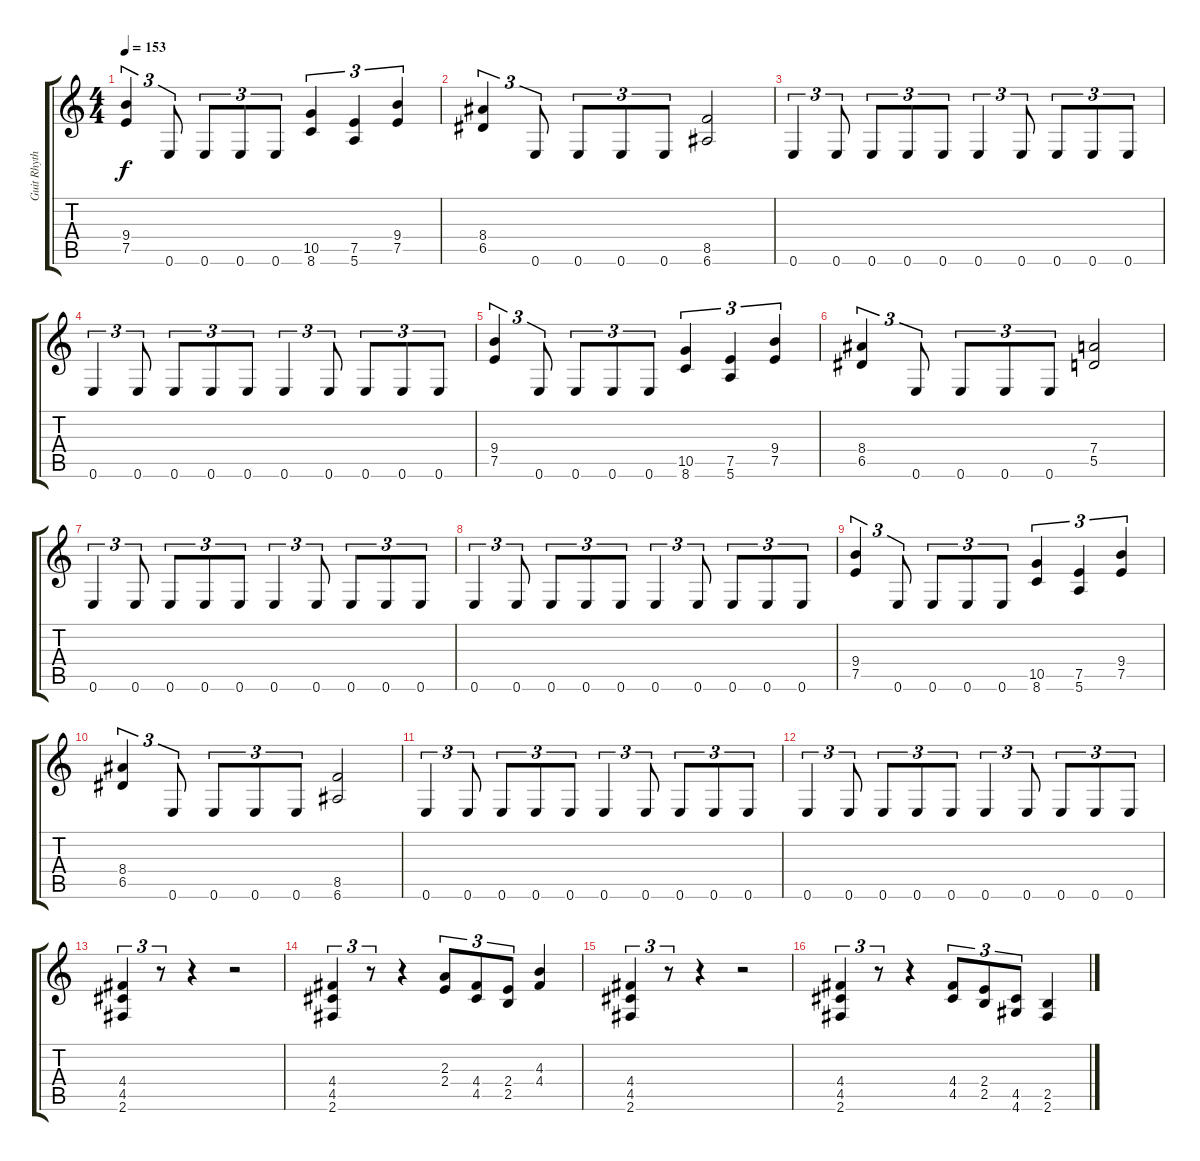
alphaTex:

\track ("Guit Rhythm 2" "Guit Rhyth") {instrument overdrivenguitar}
\staff {score tabs}
\tuning (E4 B3 G3 D3 A2 E2) {hide}
\ts (4 4)
\tempo 153
\clef g2
\ks c
(9.4 7.5).4{tu (3 2) dy f} 0.6.8{tu (3 2)} 0.6.8{tu (3 2)} 0.6.8{tu (3 2)} 0.6.8{tu (3 2)} (10.5 8.6).4{tu (3 2)} (7.5 5.6).4{tu (3 2)} (9.4 7.5).4{tu (3 2)} |
(8.4 6.5).4{tu (3 2)} 0.6.8{tu (3 2)} 0.6.8{tu (3 2)} 0.6.8{tu (3 2)} 0.6.8{tu (3 2)} (8.5 6.6).2 |
0.6.4{tu (3 2)} 0.6.8{tu (3 2)} 0.6.8{tu (3 2)} 0.6.8{tu (3 2)} 0.6.8{tu (3 2)} 0.6.4{tu (3 2)} 0.6.8{tu (3 2)} 0.6.8{tu (3 2)} 0.6.8{tu (3 2)} 0.6.8{tu (3 2)} |
0.6.4{tu (3 2)} 0.6.8{tu (3 2)} 0.6.8{tu (3 2)} 0.6.8{tu (3 2)} 0.6.8{tu (3 2)} 0.6.4{tu (3 2)} 0.6.8{tu (3 2)} 0.6.8{tu (3 2)} 0.6.8{tu (3 2)} 0.6.8{tu (3 2)} |
(9.4 7.5).4{tu (3 2)} 0.6.8{tu (3 2)} 0.6.8{tu (3 2)} 0.6.8{tu (3 2)} 0.6.8{tu (3 2)} (10.5 8.6).4{tu (3 2)} (7.5 5.6).4{tu (3 2)} (9.4 7.5).4{tu (3 2)} |
(8.4 6.5).4{tu (3 2)} 0.6.8{tu (3 2)} 0.6.8{tu (3 2)} 0.6.8{tu (3 2)} 0.6.8{tu (3 2)} (7.4 5.5).2 |
0.6.4{tu (3 2)} 0.6.8{tu (3 2)} 0.6.8{tu (3 2)} 0.6.8{tu (3 2)} 0.6.8{tu (3 2)} 0.6.4{tu (3 2)} 0.6.8{tu (3 2)} 0.6.8{tu (3 2)} 0.6.8{tu (3 2)} 0.6.8{tu (3 2)} |
0.6.4{tu (3 2)} 0.6.8{tu (3 2)} 0.6.8{tu (3 2)} 0.6.8{tu (3 2)} 0.6.8{tu (3 2)} 0.6.4{tu (3 2)} 0.6.8{tu (3 2)} 0.6.8{tu (3 2)} 0.6.8{tu (3 2)} 0.6.8{tu (3 2)} |
(9.4 7.5).4{tu (3 2)} 0.6.8{tu (3 2)} 0.6.8{tu (3 2)} 0.6.8{tu (3 2)} 0.6.8{tu (3 2)} (10.5 8.6).4{tu (3 2)} (7.5 5.6).4{tu (3 2)} (9.4 7.5).4{tu (3 2)} |
(8.4 6.5).4{tu (3 2)} 0.6.8{tu (3 2)} 0.6.8{tu (3 2)} 0.6.8{tu (3 2)} 0.6.8{tu (3 2)} (8.5 6.6).2 |
0.6.4{tu (3 2)} 0.6.8{tu (3 2)} 0.6.8{tu (3 2)} 0.6.8{tu (3 2)} 0.6.8{tu (3 2)} 0.6.4{tu (3 2)} 0.6.8{tu (3 2)} 0.6.8{tu (3 2)} 0.6.8{tu (3 2)} 0.6.8{tu (3 2)} |
0.6.4{tu (3 2)} 0.6.8{tu (3 2)} 0.6.8{tu (3 2)} 0.6.8{tu (3 2)} 0.6.8{tu (3 2)} 0.6.4{tu (3 2)} 0.6.8{tu (3 2)} 0.6.8{tu (3 2)} 0.6.8{tu (3 2)} 0.6.8{tu (3 2)} |
(4.4 4.5 2.6).4{tu (3 2)} r.8{tu (3 2)} r.4 r.2 |
(4.4 4.5 2.6).4{tu (3 2)} r.8{tu (3 2)} r.4 (2.3 2.4).8{tu (3 2)} (4.4 4.5).8{tu (3 2)} (2.4 2.5).8{tu (3 2)} (4.3 4.4).4 |
(4.4 4.5 2.6).4{tu (3 2)} r.8{tu (3 2)} r.4 r.2 |
(4.4 4.5 2.6).4{tu (3 2)} r.8{tu (3 2)} r.4 (4.4 4.5).8{tu (3 2)} (2.4 2.5).8{tu (3 2)} (4.5 4.6).8{tu (3 2)} (2.5 2.6).4
